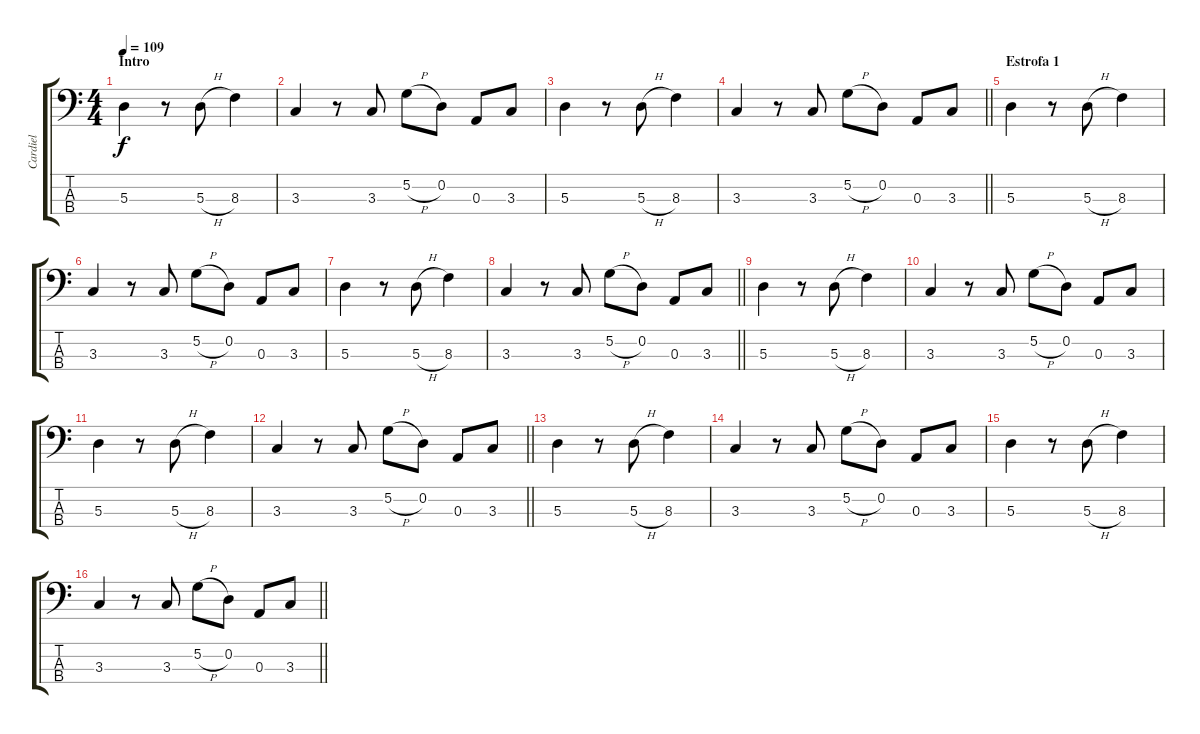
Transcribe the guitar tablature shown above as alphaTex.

\track ("Cardiel" "Cardiel") {instrument electricbassfinger}
\staff {score tabs}
\tuning (G2 D2 A1 E1) {hide}
\ts (4 4)
\section ("" "Intro")
\tempo 109
\clef f4
\ks c
5.3.4{dy f instrument electricbassfinger} r.8 5.3{h}.8 8.3.4 |
3.3.4 r.8 3.3.8 5.2{h}.8 0.2.8 0.3.8 3.3.8 |
5.3.4 r.8 5.3{h}.8 8.3.4 |
\barLineRight lightlight
3.3.4 r.8 3.3.8 5.2{h}.8 0.2.8 0.3.8 3.3.8 |
\section ("" "Estrofa 1")
5.3.4 r.8 5.3{h}.8 8.3.4 |
3.3.4 r.8 3.3.8 5.2{h}.8 0.2.8 0.3.8 3.3.8 |
5.3.4 r.8 5.3{h}.8 8.3.4 |
\barLineRight lightlight
3.3.4 r.8 3.3.8 5.2{h}.8 0.2.8 0.3.8 3.3.8 |
5.3.4 r.8 5.3{h}.8 8.3.4 |
3.3.4 r.8 3.3.8 5.2{h}.8 0.2.8 0.3.8 3.3.8 |
5.3.4 r.8 5.3{h}.8 8.3.4 |
\barLineRight lightlight
3.3.4 r.8 3.3.8 5.2{h}.8 0.2.8 0.3.8 3.3.8 |
5.3.4 r.8 5.3{h}.8 8.3.4 |
3.3.4 r.8 3.3.8 5.2{h}.8 0.2.8 0.3.8 3.3.8 |
5.3.4 r.8 5.3{h}.8 8.3.4 |
\barLineRight lightlight
3.3.4 r.8 3.3.8 5.2{h}.8 0.2.8 0.3.8 3.3.8
